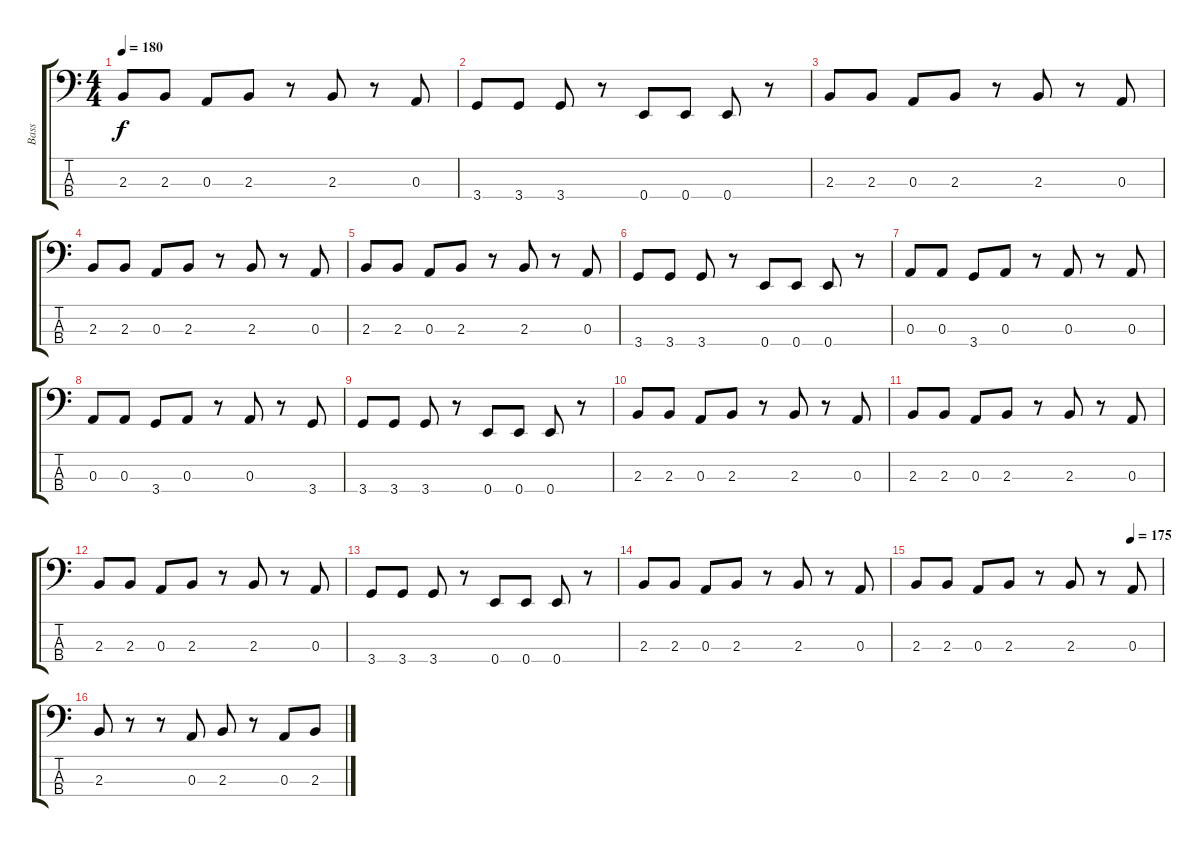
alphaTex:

\track ("Bass" "Bass") {instrument acousticguitarsteel}
\staff {score tabs}
\tuning (G2 D2 A1 E1) {hide}
\ts (4 4)
\tempo 180
\clef f4
\ks c
2.3.8{dy f} 2.3.8 0.3.8 2.3.8 r.8 2.3.8 r.8 0.3.8 |
3.4.8 3.4.8 3.4.8 r.8 0.4.8 0.4.8 0.4.8 r.8 |
2.3.8 2.3.8 0.3.8 2.3.8 r.8 2.3.8 r.8 0.3.8 |
2.3.8 2.3.8 0.3.8 2.3.8 r.8 2.3.8 r.8 0.3.8 |
2.3.8 2.3.8 0.3.8 2.3.8 r.8 2.3.8 r.8 0.3.8 |
3.4.8 3.4.8 3.4.8 r.8 0.4.8 0.4.8 0.4.8 r.8 |
0.3.8 0.3.8 3.4.8 0.3.8 r.8 0.3.8 r.8 0.3.8 |
0.3.8 0.3.8 3.4.8 0.3.8 r.8 0.3.8 r.8 3.4.8 |
3.4.8 3.4.8 3.4.8 r.8 0.4.8 0.4.8 0.4.8 r.8 |
2.3.8 2.3.8 0.3.8 2.3.8 r.8 2.3.8 r.8 0.3.8 |
2.3.8 2.3.8 0.3.8 2.3.8 r.8 2.3.8 r.8 0.3.8 |
2.3.8 2.3.8 0.3.8 2.3.8 r.8 2.3.8 r.8 0.3.8 |
3.4.8 3.4.8 3.4.8 r.8 0.4.8 0.4.8 0.4.8 r.8 |
2.3.8 2.3.8 0.3.8 2.3.8 r.8 2.3.8 r.8 0.3.8 |
\tempo (175 0.875)
2.3.8 2.3.8 0.3.8 2.3.8 r.8 2.3.8 r.8 0.3.8 |
2.3.8 r.8 r.8 0.3.8 2.3.8 r.8 0.3.8 2.3.8
